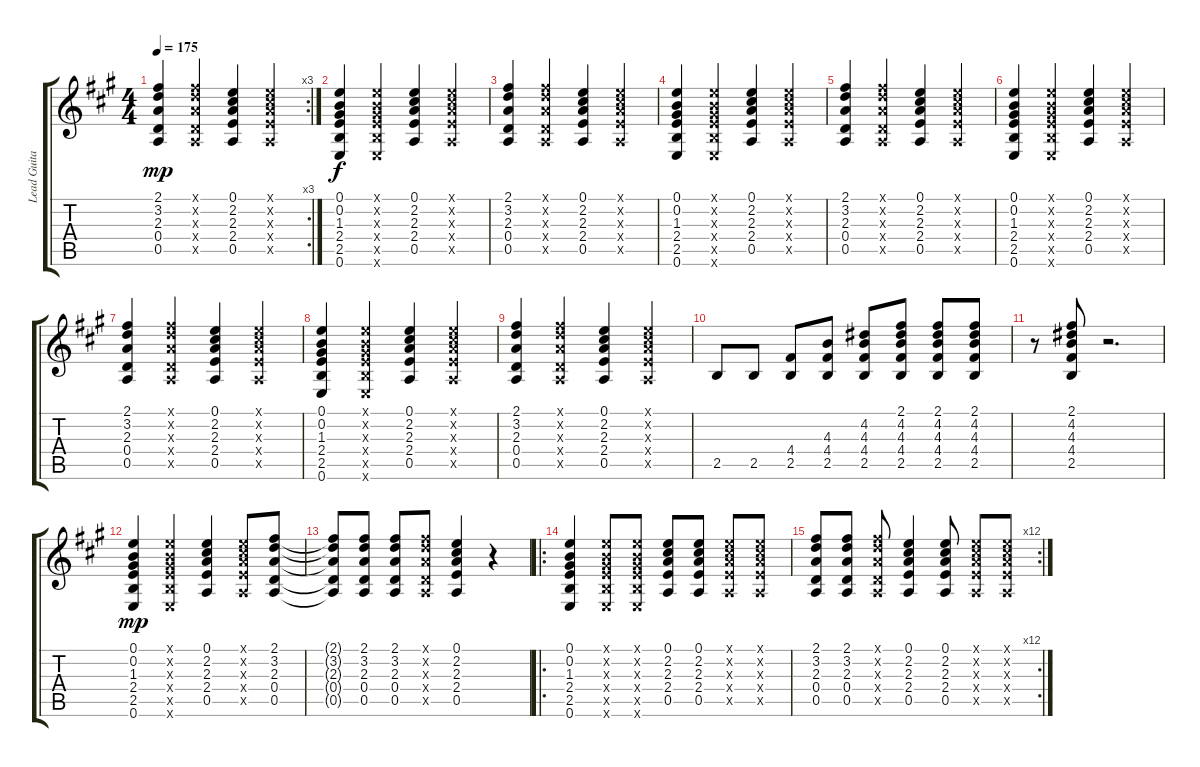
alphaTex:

\track ("Lead Guitar" "Lead Guita") {instrument overdrivenguitar}
\staff {score tabs}
\tuning (E4 B3 G3 D3 A2 E2) {hide}
\rc 3
\ts (4 4)
\tempo 175
\clef g2
\ks a
(2.1 3.2 2.3 0.4 0.5).4{dy mp} (2.1{x} 3.2{x} 2.3{x} 0.4{x} 0.5{x}).4 (0.1 2.2 2.3 2.4 0.5).4 (0.1{x} 2.2{x} 2.3{x} 2.4{x} 0.5{x}).4 |
(0.1 0.2 1.3 2.4 2.5 0.6).4{dy f} (0.1{x} 0.2{x} 1.3{x} 2.4{x} 2.5{x} 0.6{x}).4 (0.1 2.2 2.3 2.4 0.5).4 (0.1{x} 2.2{x} 2.3{x} 2.4{x} 0.5{x}).4 |
(2.1 3.2 2.3 0.4 0.5).4 (2.1{x} 3.2{x} 2.3{x} 0.4{x} 0.5{x}).4 (0.1 2.2 2.3 2.4 0.5).4 (0.1{x} 2.2{x} 2.3{x} 2.4{x} 0.5{x}).4 |
(0.1 0.2 1.3 2.4 2.5 0.6).4 (0.1{x} 0.2{x} 1.3{x} 2.4{x} 2.5{x} 0.6{x}).4 (0.1 2.2 2.3 2.4 0.5).4 (0.1{x} 2.2{x} 2.3{x} 2.4{x} 0.5{x}).4 |
(2.1 3.2 2.3 0.4 0.5).4 (2.1{x} 3.2{x} 2.3{x} 0.4{x} 0.5{x}).4 (0.1 2.2 2.3 2.4 0.5).4 (0.1{x} 2.2{x} 2.3{x} 2.4{x} 0.5{x}).4 |
(0.1 0.2 1.3 2.4 2.5 0.6).4 (0.1{x} 0.2{x} 1.3{x} 2.4{x} 2.5{x} 0.6{x}).4 (0.1 2.2 2.3 2.4 0.5).4 (0.1{x} 2.2{x} 2.3{x} 2.4{x} 0.5{x}).4 |
(2.1 3.2 2.3 0.4 0.5).4 (2.1{x} 3.2{x} 2.3{x} 0.4{x} 0.5{x}).4 (0.1 2.2 2.3 2.4 0.5).4 (0.1{x} 2.2{x} 2.3{x} 2.4{x} 0.5{x}).4 |
(0.1 0.2 1.3 2.4 2.5 0.6).4 (0.1{x} 0.2{x} 1.3{x} 2.4{x} 2.5{x} 0.6{x}).4 (0.1 2.2 2.3 2.4 0.5).4 (0.1{x} 2.2{x} 2.3{x} 2.4{x} 0.5{x}).4 |
(2.1 3.2 2.3 0.4 0.5).4 (2.1{x} 3.2{x} 2.3{x} 0.4{x} 0.5{x}).4 (0.1 2.2 2.3 2.4 0.5).4 (0.1{x} 2.2{x} 2.3{x} 2.4{x} 0.5{x}).4 |
2.5.8 2.5.8 (4.4 2.5).8 (4.3 4.4 2.5).8 (4.2 4.3 4.4 2.5).8 (2.1 4.2 4.3 4.4 2.5).8 (2.1 4.2 4.3 4.4 2.5).8 (2.1 4.2 4.3 4.4 2.5).8 |
r.8 (2.1 4.2 4.3 4.4 2.5).8 r.2{d} |
(0.1 0.2 1.3 2.4 2.5 0.6).4{dy mp} (0.1{x} 0.2{x} 1.3{x} 2.4{x} 2.5{x} 0.6{x}).4 (0.1 2.2 2.3 2.4 0.5).4 (0.1{x} 2.2{x} 2.3{x} 2.4{x} 0.5{x}).8 (2.1 3.2 2.3 0.4 0.5).8 |
(2.1{t} 3.2{t} 2.3{t} 0.4{t} 0.5{t}).8 (2.1 3.2 2.3 0.4 0.5).8 (2.1 3.2 2.3 0.4 0.5).8 (2.1{x} 3.2{x} 2.3{x} 0.4{x} 0.5{x}).8 (0.1 2.2 2.3 2.4 0.5).4 r.4 |
\ro
(0.1 0.2 1.3 2.4 2.5 0.6).4 (0.1{x} 0.2{x} 1.3{x} 2.4{x} 2.5{x} 0.6{x}).8 (0.1{x} 0.2{x} 1.3{x} 2.4{x} 2.5{x} 0.6{x}).8 (0.1 2.2 2.3 2.4 0.5).8 (0.1 2.2 2.3 2.4 0.5).8 (0.1{x} 2.2{x} 2.3{x} 2.4{x} 0.5{x}).8 (0.1{x} 2.2{x} 2.3{x} 2.4{x} 0.5{x}).8 |
\rc 12
(2.1 3.2 2.3 0.4 0.5).8 (2.1 3.2 2.3 0.4 0.5).8 (2.1{x} 3.2{x} 2.3{x} 0.4{x} 0.5{x}).8 (0.1 2.2 2.3 2.4 0.5).4 (0.1 2.2 2.3 2.4 0.5).8 (0.1{x} 2.2{x} 2.3{x} 2.4{x} 0.5{x}).8 (0.1{x} 2.2{x} 2.3{x} 2.4{x} 0.5{x}).8
